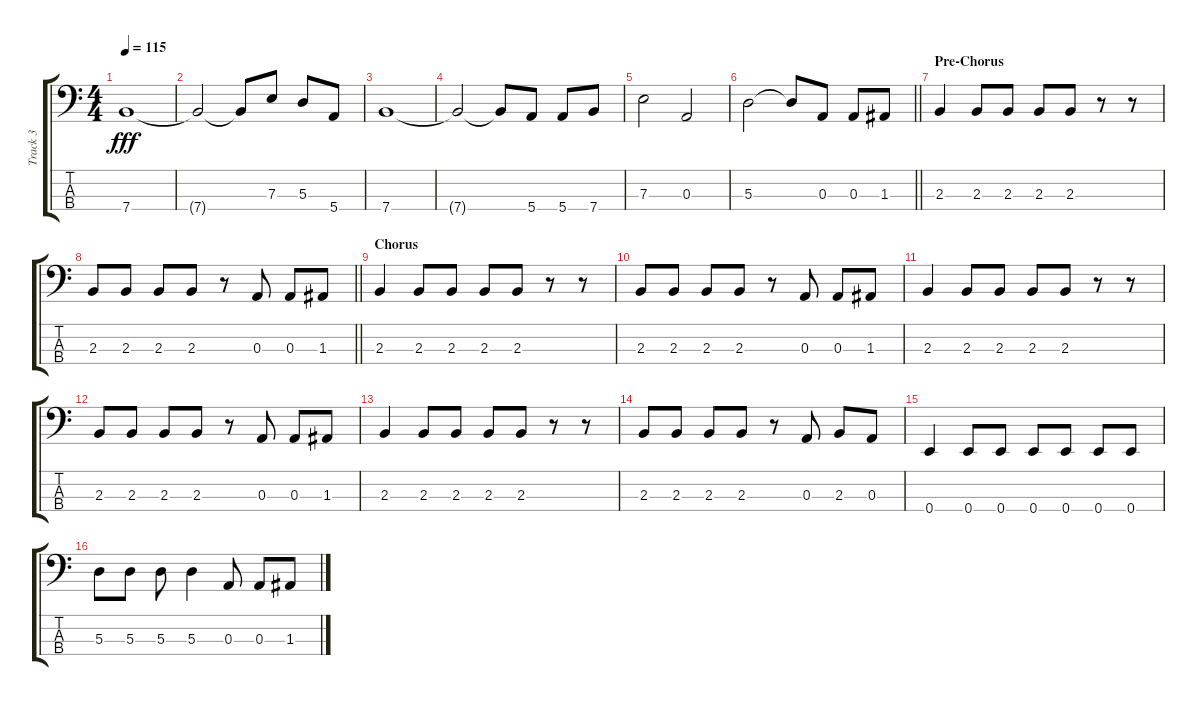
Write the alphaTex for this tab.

\track ("Track 3" "Track 3") {instrument electricbassfinger}
\staff {score tabs}
\tuning (G2 D2 A1 E1) {hide}
\ts (4 4)
\tempo 115
\clef f4
\ks c
7.4.1{dy fff} |
7.4{t}.2 7.4{t}.8 7.3.8 5.3.8 5.4.8 |
7.4.1 |
7.4{t}.2 7.4{t}.8 5.4.8 5.4.8 7.4.8 |
7.3.2 0.3.2 |
\barLineRight lightlight
5.3.2 5.3{t}.8 0.3.8 0.3.8 1.3.8 |
\section ("" "Pre-Chorus")
2.3.4 2.3.8 2.3.8 2.3.8 2.3.8 r.8 r.8 |
\barLineRight lightlight
2.3.8 2.3.8 2.3.8 2.3.8 r.8 0.3.8 0.3.8 1.3.8 |
\section ("" "Chorus")
2.3.4 2.3.8 2.3.8 2.3.8 2.3.8 r.8 r.8 |
2.3.8 2.3.8 2.3.8 2.3.8 r.8 0.3.8 0.3.8 1.3.8 |
2.3.4 2.3.8 2.3.8 2.3.8 2.3.8 r.8 r.8 |
2.3.8 2.3.8 2.3.8 2.3.8 r.8 0.3.8 0.3.8 1.3.8 |
2.3.4 2.3.8 2.3.8 2.3.8 2.3.8 r.8 r.8 |
2.3.8 2.3.8 2.3.8 2.3.8 r.8 0.3.8 2.3.8 0.3.8 |
0.4.4 0.4.8 0.4.8 0.4.8 0.4.8 0.4.8 0.4.8 |
5.3.8 5.3.8 5.3.8 5.3.4 0.3.8 0.3.8 1.3.8
